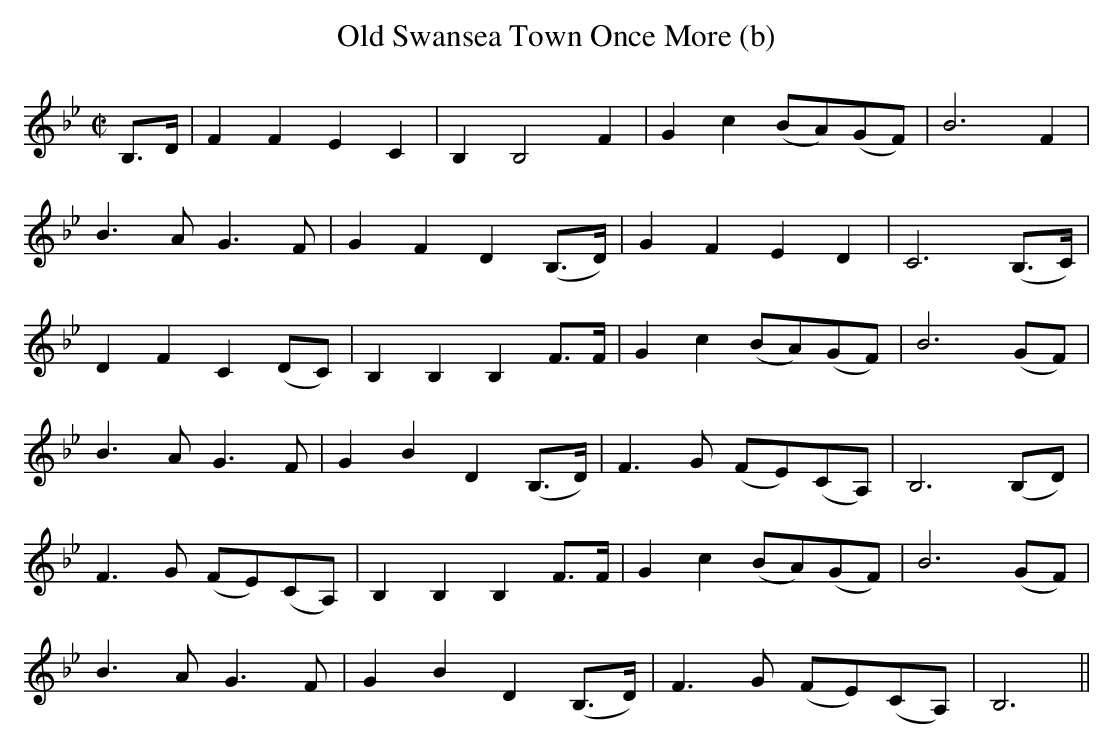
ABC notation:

X:1
T:Old Swansea Town Once More (b)
M:C|
L:1/8
K:Bb
B,>D|\
F2F2 E2C2|B,2 B,4 F2|G2c2 (BA)(GF)|B6 F2|
B3A G3F|G2F2 D2(B,>D)|G2F2 E2D2|C6 (B,>C)|
D2F2 C2(DC)|B,2B,2 B,2F>F|G2c2 (BA)(GF)|B6 (GF)|
B3A G3F|G2B2 D2(B,>D)|F3G (FE)(CA,)|B,6 (B,D)|
F3G (FE)(CA,)|B,2B,2 B,2F>F|G2c2 (BA)(GF)|B6 (GF)|
B3A G3F|G2B2 D2(B,>D)|F3G (FE)(CA,)|B,6||
